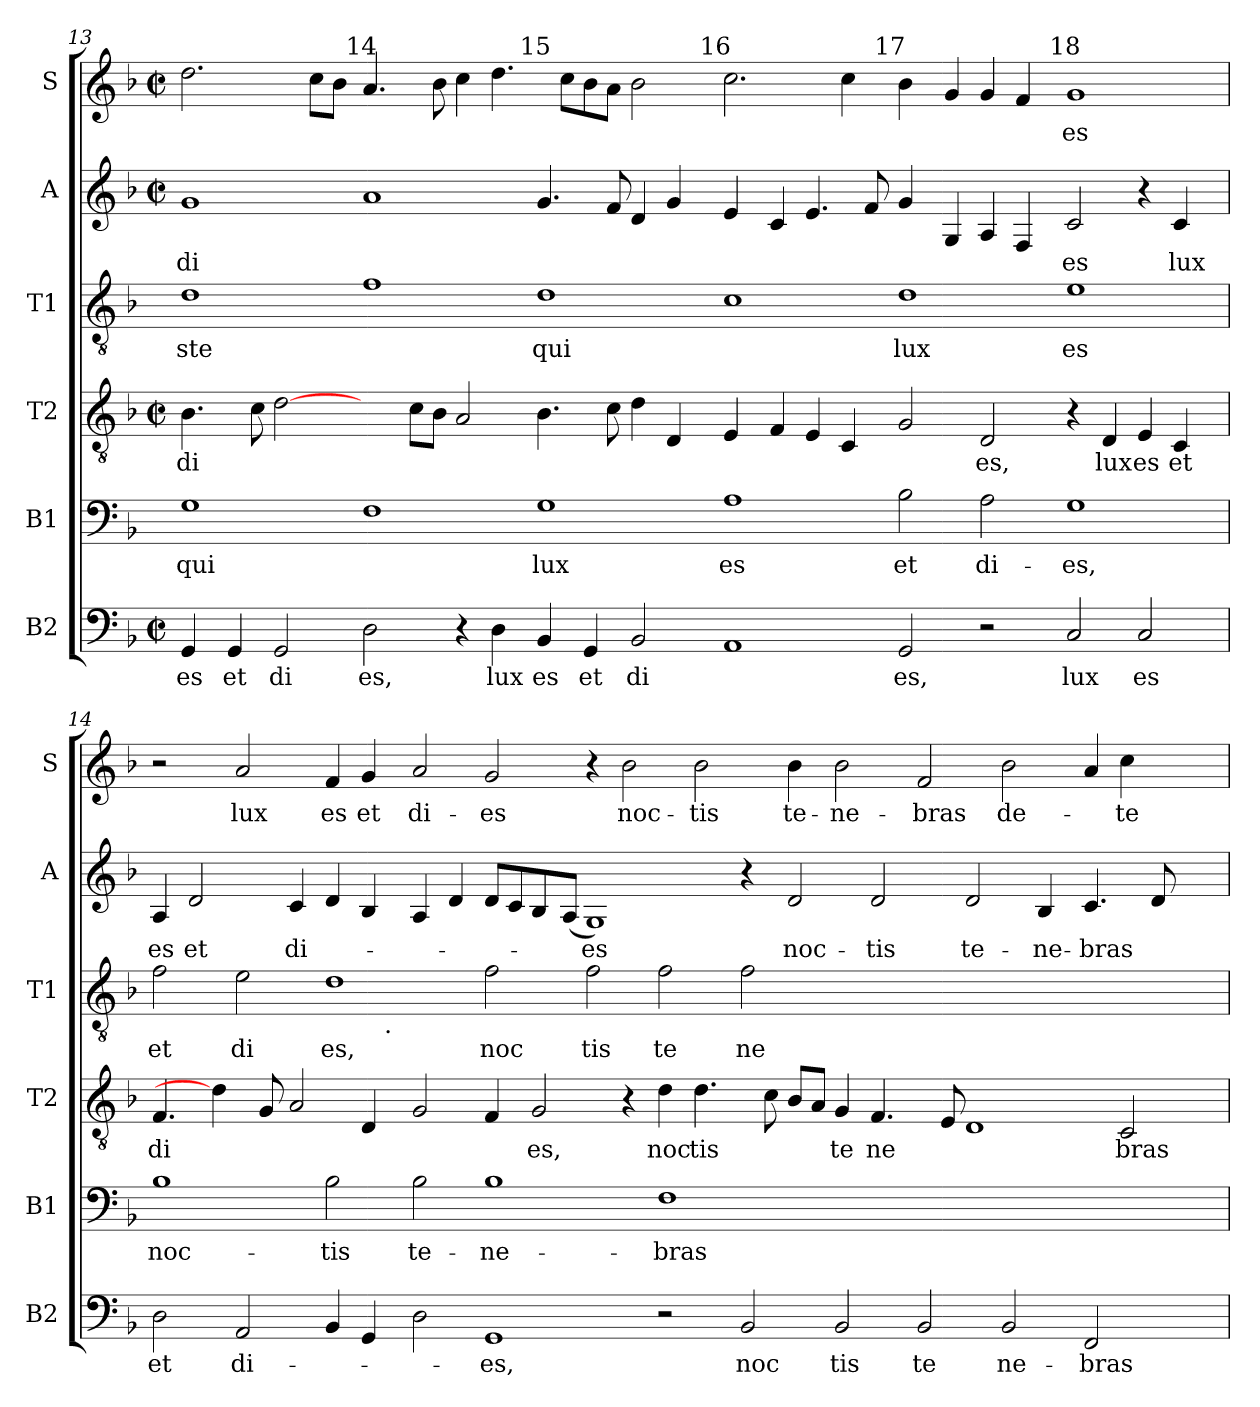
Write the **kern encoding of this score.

**kern	**text	**kern	**text	**kern	**text	**kern	**text	**kern	**text	**kern	**text
*part6	*part6	*part5	*part5	*part4	*part4	*part3	*part3	*part2	*part2	*part1	*part1
*staff6	*staff6	*staff5	*staff5	*staff4	*staff4	*staff3	*staff3	*staff2	*staff2	*staff1	*staff1
*I"B2	*	*I"B1	*	*I"T2	*	*I"T1	*	*I"A	*	*I"S	*
*I'B2	*	*I'B1	*	*I'T2	*	*I'T1	*	*I'A	*	*I'S	*
!!LO:LB:g=z
*clefF4	*	*clefF4	*	*clefGv2	*	*clefGv2	*	*clefG2	*	*clefG2	*
*k[b-]	*	*k[b-]	*	*k[b-]	*	*k[b-]	*	*k[b-]	*	*k[b-]	*
*F:	*	*F:	*	*F:	*	*F:	*	*F:	*	*F:	*
*M2/2	*	*	*	*M2/2	*	*	*	*M2/2	*	*M2/2	*
*met(c|)	*	*	*	*met(c|)	*	*	*	*met(c|)	*	*met(c|)	*
=13	=13	=13	=13	=13	=13	=13	=13	=13	=13	=13	=13
!	!LO:LY:b:cj	!	!LO:LY:b:cj	!	!LO:LY:b:cj	!	!LO:LY:b:cj	!	!LO:LY:b:cj	!	!
*	*	*	*	*	*	*	*	*	*	*^	*
*	*	*	*	*	*	*	*	*	*	*	*^	*
*	*	*	*	*	*	*	*	*	*	*	*	*^	*
4GG/	es	1G	qui	4.B-\	di	1d	ste	1g	di	2.dd\	8ryy	2ryy	1ryy	.
.	.	.	.	.	.	.	.	.	.	.	1ryy	.	.	.
!	!LO:LY:b:cj	!	!	!	!	!	!	!	!	!	!	!	!	!
4GG/	et	.	.	.	.	.	.	.	.	.	.	.	.	.
.	.	.	.	8c\	.	.	.	.	.	.	.	.	.	.
!	!LO:LY:b:cj	!	!	!	!	!	!	!	!	!	!	!	!	!
2GG/	di	.	.	[2d\	.	.	.	.	.	.	.	4ryy	.	.
.	.	.	.	.	.	.	.	.	.	8cc\L	.	8ryy	.	.
.	.	.	.	.	.	.	.	.	.	8b-\J	.	32.ryy	.	.
!	!	!	!	!	!	!	!	!	!	!	!	!LO:TX:a:t=14	!	!
.	.	.	.	.	.	.	.	.	.	.	.	1ryy	.	.
!	!LO:LY:b:cj	!	!	!	!	!	!	!	!	!	!	!	!	!
2D\	es,	1F	.	4ryy	.	1f	.	1a	.	4.a/	.	.	1ryy	.
.	.	.	.	.	.	.	.	.	.	.	1ryy	.	.	.
.	.	.	.	8c\L	.	.	.	.	.	.	.	.	.	.
.	.	.	.	8B-\J	.	.	.	.	.	8b-\	.	.	.	.
4r	.	.	.	2A/	.	.	.	.	.	4cc\	.	.	.	.
!	!LO:LY:b:cj	!	!	!	!	!	!	!	!	!	!	!	!	!
4D\	lux	.	.	.	.	.	.	.	.	4.dd\	.	.	.	.
!	!	!	!	!	!	!	!	!	!	!	!	!LO:TX:a:t=15	!	!
.	.	.	.	.	.	.	.	.	.	.	.	1ryy	.	.
!	!LO:LY:b:cj	!	!LO:LY:b:cj	!	!	!	!LO:LY:b:cj	!	!	!	!	!	!	!
4BB-/	es	1G	lux	4.B-\	.	1d	qui	4.g/	.	.	.	.	2ryy	.
.	.	.	.	.	.	.	.	.	.	8cc\L	1ryy	.	.	.
!	!LO:LY:b:cj	!	!	!	!	!	!	!	!	!	!	!	!	!
4GG/	et	.	.	.	.	.	.	.	.	8b-\	.	.	.	.
.	.	.	.	8c\	.	.	.	8f/	.	8a\J	.	.	.	.
!	!LO:LY:b:cj	!	!	!	!	!	!	!	!	!	!	!	!	!
2BB-/	di	.	.	4d\	.	.	.	4d/	.	2b-\	.	.	4ryy	.
.	.	.	.	4D/	.	.	.	4g/	.	.	.	.	8ryy	.
.	.	.	.	.	.	.	.	.	.	.	.	.	32ryy	.
!	!	!	!	!	!	!	!	!	!	!	!	!	!LO:TX:a:t=16	!
.	.	.	.	.	.	.	.	.	.	.	.	.	1ryy	.
.	.	.	.	.	.	.	.	.	.	.	.	1ryy	.	.
!	!	!	!LO:LY:b:cj	!	!	!	!	!	!	!	!	!	!	!
1AA	.	1A	es	4E/	.	1c	.	4e/	.	2.cc\	.	.	.	.
.	.	.	.	.	.	.	.	.	.	.	1ryy	.	.	.
.	.	.	.	4F/	.	.	.	4c/	.	.	.	.	.	.
.	.	.	.	4E/	.	.	.	4.e/	.	.	.	.	.	.
.	.	.	.	4C/	.	.	.	.	.	4cc\	.	.	.	.
.	.	.	.	.	.	.	.	8f/	.	.	.	.	.	.
!	!	!	!	!	!	!	!	!	!	!	!	!	!LO:TX:a:t=17	!
.	.	.	.	.	.	.	.	.	.	.	.	.	1ryy	.
.	.	.	.	.	.	.	.	.	.	.	.	1ryy	.	.
!	!LO:LY:b:cj	!	!LO:LY:b:cj	!	!	!	!LO:LY:b:cj	!	!	!	!	!	!	!
2GG/	es,	2B-\	et	2G/	.	1d	lux	4g/	.	4b-\	.	.	.	.
.	.	.	.	.	.	.	.	.	.	.	1...ryy	.	.	.
.	.	.	.	.	.	.	.	4G/	.	4g/	.	.	.	.
!	!	!	!LO:LY:b:cj	!	!LO:LY:b:cj	!	!	!	!	!	!	!	!	!
2r	.	2A\	di-	2D/	es,	.	.	4A/	.	4g/	.	.	.	.
.	.	.	.	.	.	.	.	4F/	.	4f/	.	.	.	.
.	.	.	.	.	.	.	.	.	.	.	.	.	1ryy	.
!	!	!	!	!	!	!	!	!	!	!	!	!LO:TX:a:t=18	!	!
.	.	.	.	.	.	.	.	.	.	.	.	1ryy	.	.
!	!LO:LY:b:cj	!	!LO:LY:b:cj	!	!	!	!LO:LY:b:cj	!	!LO:LY:b:cj	!	!	!	!	!LO:LY:b:cj
2C/	lux	1G	-es,	4r	.	1e	es	2c/	es	1g	.	.	.	-es
!	!	!	!	!	!LO:LY:b:cj	!	!	!	!	!	!	!	!	!
.	.	.	.	4D/	lux	.	.	.	.	.	.	.	.	.
!	!LO:LY:b:cj	!	!	!	!LO:LY:b:cj	!	!	!	!	!	!	!	!	!
2C/	es	.	.	4E/	es	.	.	4r	.	.	.	.	.	.
!	!	!	!	!	!LO:LY:b:cj	!	!	!	!LO:LY:b:cj	!	!	!	!	!
.	.	.	.	4C/	et	.	.	4c/	lux	.	.	.	.	.
.	.	.	.	.	.	.	.	.	.	.	.	.	16.ryy	.
.	.	.	.	.	.	.	.	.	.	.	.	16ryy	.	.
.	.	.	.	.	.	.	.	.	.	.	.	64ryy	.	.
!!LO:PB:g=z
=14	=14	=14	=14	=14	=14	=14	=14	=14	=14	=14	=14	=14	=14	=14
!	!LO:LY:b:cj	!	!LO:LY:b:cj	!	!LO:LY:b:cj	!	!LO:LY:b:cj	!	!LO:LY:b:cj	!	!	!	!	!
*	*	*	*	*	*	*^	*	*	*	*v	*v	*v	*v	*
2D\	et	1B-	noc-	4.F/	di	2f\	1ryy	et	4A/	es	2r	.
!	!	!	!	!	!	!	!	!	!	!LO:LY:b:cj	!	!
.	.	.	.	.	.	.	.	.	2d/	et	.	.
.	.	.	.	4d\]	.	.	.	.	.	.	.	.
!	!LO:LY:b:cj	!	!	!	!	!	!	!LO:LY:b:cj	!	!	!	!LO:LY:b:cj
2AA/	di-	.	.	.	.	2e\	.	di	.	.	2a/	lux
.	.	.	.	8G/	.	.	.	.	.	.	.	.
!	!	!	!	!	!	!	!	!	!	!LO:LY:b:cj	!	!
.	.	.	.	2A/	.	.	.	.	4c/	di-	.	.
!	!	!	!LO:LY:b:cj	!	!	!	!	!LO:LY:b:cj	!	!	!	!LO:LY:b:cj
4BB-/	.	2B-\	-tis	.	.	1d	4ryy	es,	4d/	.	4f/	es
!	!	!	!	!	!	!	!	!	!	!	!	!LO:LY:b:cj
4GG/	.	.	.	4D/	.	.	16ryy	.	4B-/	.	4g/	et
.	.	.	.	.	.	.	64ryy	.	.	.	.	.
!	!	!	!	!	!	!	!LO:TX:b:t=.	!	!	!	!	!
.	.	.	.	.	.	.	1ryy	.	.	.	.	.
!	!	!	!LO:LY:b:cj	!	!	!	!	!	!	!	!	!LO:LY:b:cj
2D\	.	2B-\	te-	2G/	.	.	.	.	4A/	.	2a/	di-
.	.	.	.	.	.	.	.	.	4d/	.	.	.
!	!LO:LY:b:cj	!	!LO:LY:b:cj	!	!	!	!	!LO:LY:b:cj	!	!	!	!LO:LY:b:cj
1GG	-es,	1B-	-ne-	4F/	.	2f\	.	noc	8d/L	.	2g/	-es
.	.	.	.	.	.	.	.	.	8c/	.	.	.
!	!	!	!	!	!LO:LY:b:cj	!	!	!	!	!	!	!
.	.	.	.	2G/	es,	.	.	.	8B-/	.	.	.
.	.	.	.	.	.	.	1ryy	.	.	.	.	.
.	.	.	.	.	.	.	.	.	(<8A/J	.	.	.
!	!	!	!	!	!	!	!	!LO:LY:b:cj	!	!LO:LY:b:cj	!	!
.	.	.	.	.	.	2f\	.	tis	1G)	-es	4r	.
!	!	!	!	!	!	!	!	!	!	!	!	!LO:LY:b:cj
.	.	.	.	4r	.	.	.	.	.	.	2b-\	noc-
!	!	!	!LO:LY:b:cj	!	!LO:LY:b:cj	!	!	!LO:LY:b:cj	!	!	!	!
2r	.	1F	-bras	4d\	noc	2f\	.	te	.	.	.	.
!	!	!	!	!	!LO:LY:b	!	!	!	!	!	!	!LO:LY:b:cj
.	.	.	.	4.d\	tis	.	.	.	.	.	2b-\	-tis
.	.	.	.	.	.	.	1ryy	.	.	.	.	.
!	!LO:LY:b:cj	!	!	!	!	!	!	!LO:LY:b:cj	!	!	!	!
2BB-/	noc	.	.	.	.	2f\	.	ne	4r	.	.	.
.	.	.	.	8c\	.	.	.	.	.	.	.	.
!	!	!	!	!	!	!	!	!	!	!LO:LY:b:cj	!	!LO:LY:b:cj
.	.	.	.	8B-/L	.	.	.	.	2d/	noc-	4b-\	te-
.	.	.	.	8A/J	.	.	.	.	.	.	.	.
!	!LO:LY:b:cj	!	!	!	!LO:LY:b:cj	!	!	!	!	!	!	!LO:LY:b:cj
2BB-/	tis	0ryy	.	4G/	te	0ryy	.	.	.	.	2b-\	-ne-
!	!	!	!	!	!LO:LY:b:cj	!	!	!	!	!LO:LY:b:cj	!	!
.	.	.	.	4.F/	ne	.	.	.	2d/	-tis	.	.
.	.	.	.	.	.	.	1ryy	.	.	.	.	.
!	!LO:LY:b:cj	!	!	!	!	!	!	!	!	!	!	!LO:LY:b:cj
2BB-/	te	.	.	.	.	.	.	.	.	.	2f/	-bras
.	.	.	.	8E/	.	.	.	.	.	.	.	.
!	!	!	!	!	!	!	!	!	!	!LO:LY:b:cj	!	!
.	.	.	.	1D	.	.	.	.	2d/	te-	.	.
!	!LO:LY:b:cj	!	!	!	!	!	!	!	!	!	!	!LO:LY:b:cj
2BB-/	ne-	.	.	.	.	.	.	.	.	.	2b-\	de-
!	!	!	!	!	!	!	!	!	!	!LO:LY:b:cj	!	!
.	.	.	.	.	.	.	.	.	4B-/	-ne-	.	.
.	.	.	.	.	.	.	2ryy	.	.	.	.	.
!	!LO:LY:b:cj	!	!	!	!	!	!	!	!	!LO:LY:b	!	!
2FF/	-bras	.	.	.	.	.	.	.	4.c/	-bras	4a/	.
!	!	!	!	!	!LO:LY:b	!	!	!	!	!	!	!LO:LY:b:cj
.	.	.	.	2C/	bras	.	.	.	.	.	4cc\	-te-
.	.	.	.	.	.	.	4ryy	.	.	.	.	.
.	.	.	.	.	.	.	.	.	8d/	.	.	.
4ryy	.	4ryy	.	.	.	4ryy	.	.	4ryy	.	4ryy	.
.	.	.	.	.	.	.	8ryy	.	.	.	.	.
.	.	.	.	.	.	.	32.ryy	.	.	.	.	.
*	*	*	*	*	*	*v	*v	*	*	*	*	*
=	=	=	=	=	=	=	=	=	=	=	=
*-	*-	*-	*-	*-	*-	*-	*-	*-	*-	*-	*-
